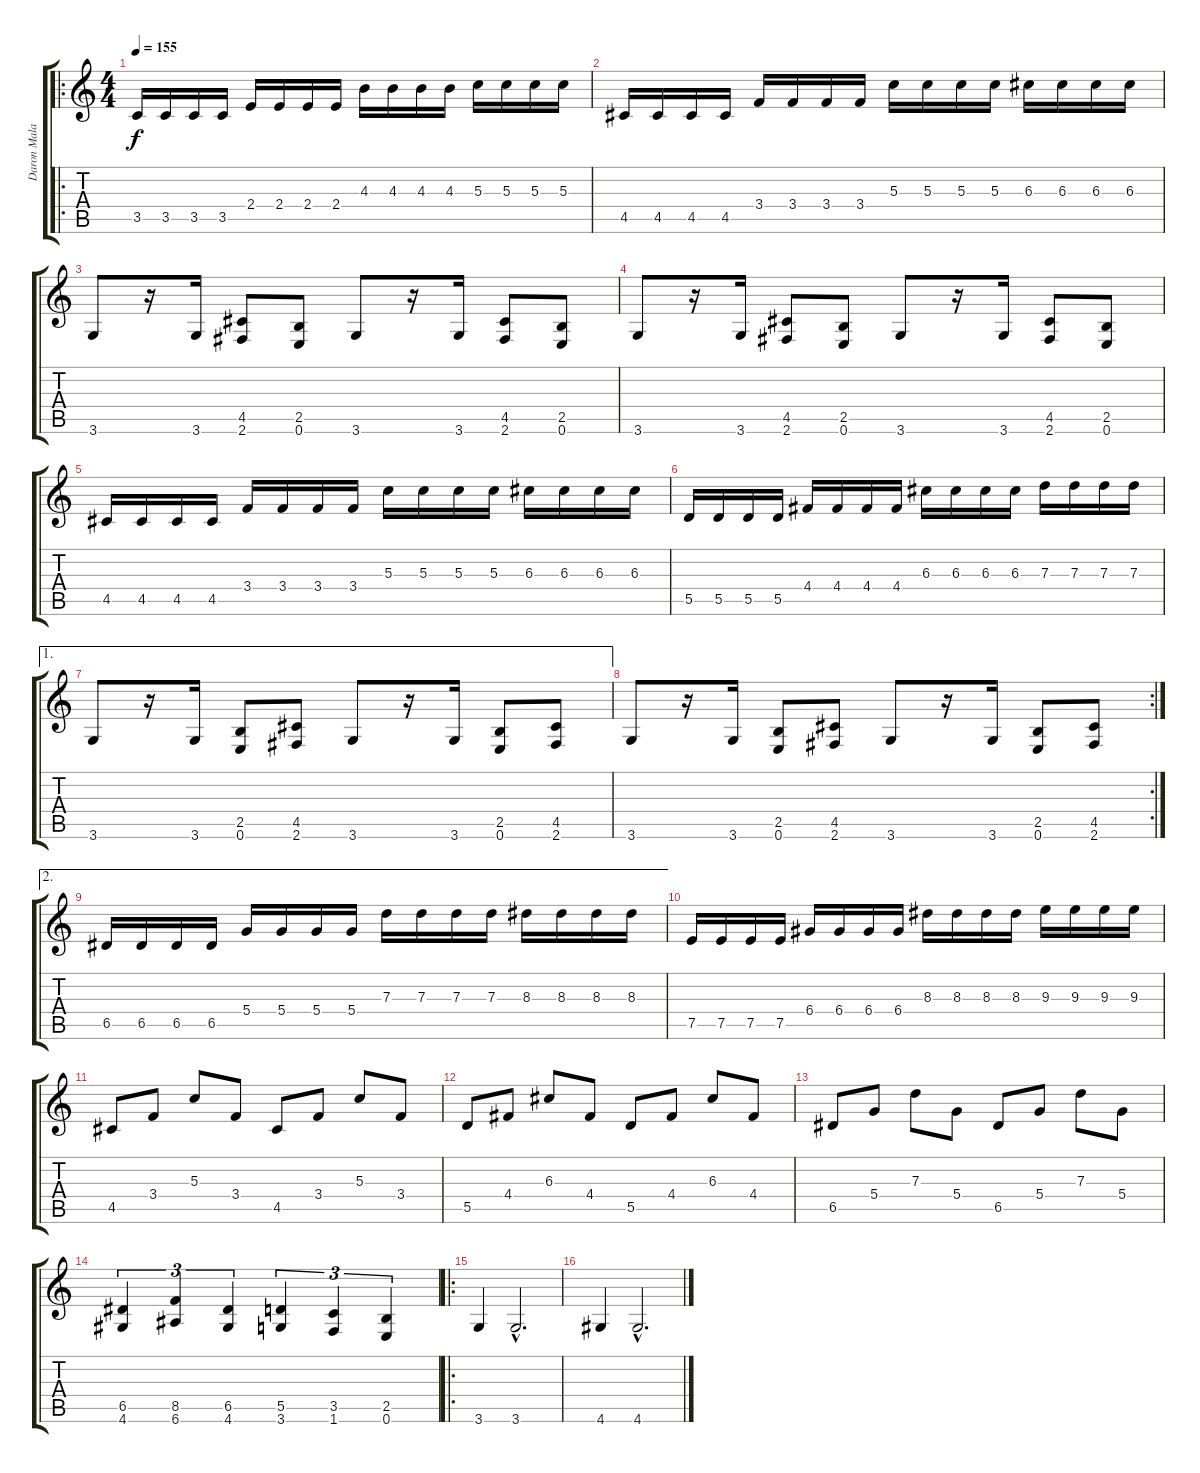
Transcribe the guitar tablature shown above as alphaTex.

\track ("Daron Malakian" "Daron Mala") {instrument overdrivenguitar}
\staff {score tabs}
\tuning (E4 B3 G3 D3 A2 E2) {hide}
\ro
\ts (4 4)
\tempo 155
\clef g2
\ks c
3.5.16{dy f} 3.5.16 3.5.16 3.5.16 2.4.16 2.4.16 2.4.16 2.4.16 4.3.16 4.3.16 4.3.16 4.3.16 5.3.16 5.3.16 5.3.16 5.3.16 |
4.5.16 4.5.16 4.5.16 4.5.16 3.4.16 3.4.16 3.4.16 3.4.16 5.3.16 5.3.16 5.3.16 5.3.16 6.3.16 6.3.16 6.3.16 6.3.16 |
3.6.8 r.16 3.6.16 (4.5 2.6).8 (2.5 0.6).8 3.6.8 r.16 3.6.16 (4.5 2.6).8 (2.5 0.6).8 |
3.6.8 r.16 3.6.16 (4.5 2.6).8 (2.5 0.6).8 3.6.8 r.16 3.6.16 (4.5 2.6).8 (2.5 0.6).8 |
4.5.16 4.5.16 4.5.16 4.5.16 3.4.16 3.4.16 3.4.16 3.4.16 5.3.16 5.3.16 5.3.16 5.3.16 6.3.16 6.3.16 6.3.16 6.3.16 |
5.5.16 5.5.16 5.5.16 5.5.16 4.4.16 4.4.16 4.4.16 4.4.16 6.3.16 6.3.16 6.3.16 6.3.16 7.3.16 7.3.16 7.3.16 7.3.16 |
\ae 1
3.6.8 r.16 3.6.16 (2.5 0.6).8 (4.5 2.6).8 3.6.8 r.16 3.6.16 (2.5 0.6).8 (4.5 2.6).8 |
\rc 2
3.6.8 r.16 3.6.16 (2.5 0.6).8 (4.5 2.6).8 3.6.8 r.16 3.6.16 (2.5 0.6).8 (4.5 2.6).8 |
\ae 2
6.5.16 6.5.16 6.5.16 6.5.16 5.4.16 5.4.16 5.4.16 5.4.16 7.3.16 7.3.16 7.3.16 7.3.16 8.3.16 8.3.16 8.3.16 8.3.16 |
7.5.16 7.5.16 7.5.16 7.5.16 6.4.16 6.4.16 6.4.16 6.4.16 8.3.16 8.3.16 8.3.16 8.3.16 9.3.16 9.3.16 9.3.16 9.3.16 |
4.5.8 3.4.8 5.3.8 3.4.8 4.5.8 3.4.8 5.3.8 3.4.8 |
5.5.8 4.4.8 6.3.8 4.4.8 5.5.8 4.4.8 6.3.8 4.4.8 |
6.5.8 5.4.8 7.3.8 5.4.8 6.5.8 5.4.8 7.3.8 5.4.8 |
(6.5 4.6).4{tu (3 2)} (8.5 6.6).4{tu (3 2)} (6.5 4.6).4{tu (3 2)} (5.5 3.6).4{tu (3 2)} (3.5 1.6).4{tu (3 2)} (2.5 0.6).4{tu (3 2)} |
\ro
3.6.4 3.6{hac}.2{d} |
4.6.4 4.6{hac}.2{d}
